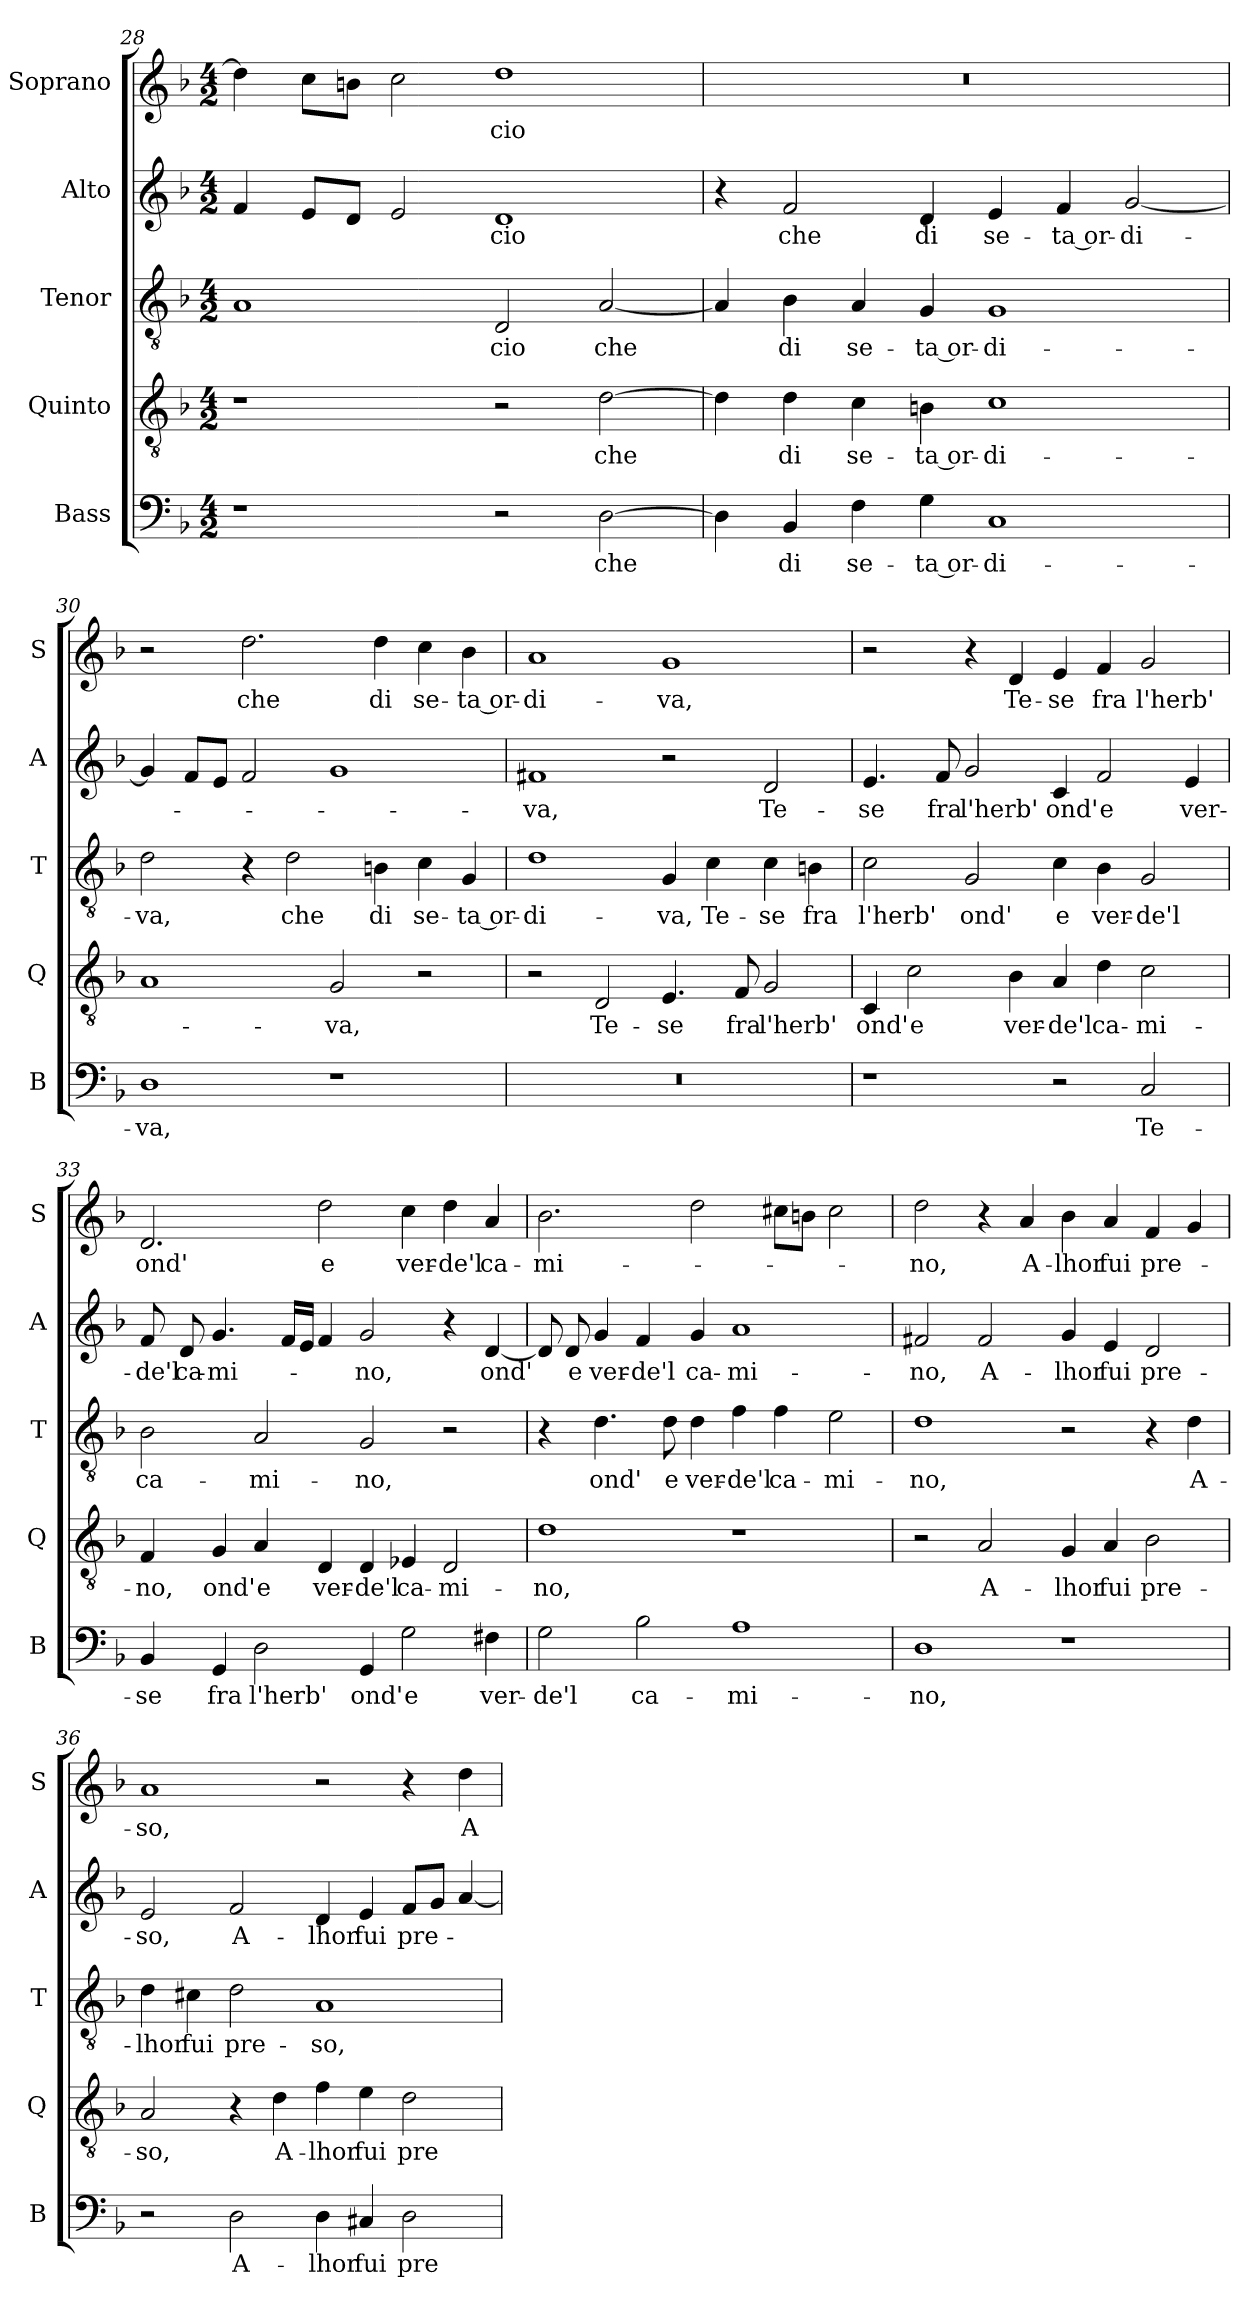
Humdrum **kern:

**kern	**text	**kern	**text	**kern	**text	**kern	**text	**kern	**text
*part5	*part5	*part4	*part4	*part3	*part3	*part2	*part2	*part1	*part1
*staff5	*staff5	*staff4	*staff4	*staff3	*staff3	*staff2	*staff2	*staff1	*staff1
*I"Bass	*	*I"Quinto	*	*I"Tenor	*	*I"Alto	*	*I"Soprano	*
*I'B	*	*I'Q	*	*I'T	*	*I'A	*	*I'S	*
*clefF4	*	*clefGv2	*	*clefGv2	*	*clefG2	*	*clefG2	*
*k[b-]	*	*k[b-]	*	*k[b-]	*	*k[b-]	*	*k[b-]	*
*F:	*	*F:	*	*F:	*	*F:	*	*F:	*
*M4/2	*	*M4/2	*	*M4/2	*	*M4/2	*	*M4/2	*
=28	=28	=28	=28	=28	=28	=28	=28	=28	=28
1r	.	1r	.	1A	.	4f/	.	4dd\]	.
.	.	.	.	.	.	8e/L	.	8cc\L	.
.	.	.	.	.	.	8d/J	.	8bn\J	.
.	.	.	.	.	.	2e/	.	2cc\	.
!	!	!	!	!	!LO:LY:b	!	!LO:LY:b	!	!LO:LY:b
2r	.	2r	.	2D/	-cio	1d	-cio	1dd	-cio
!	!LO:LY:b	!	!LO:LY:b	!	!LO:LY:b	!	!	!	!
[2D\	che	[2d\	che	[2A/	che	.	.	.	.
=29	=29	=29	=29	=29	=29	=29	=29	=29	=29
4D\]	.	4d\]	.	4A/]	.	4r	.	0r	.
!	!LO:LY:b	!	!LO:LY:b	!	!LO:LY:b	!	!LO:LY:b	!	!
4BB-/	di	4d\	di	4B-\	di	2f/	che	.	.
!	!LO:LY:b	!	!LO:LY:b	!	!LO:LY:b	!	!	!	!
4F\	se-	4c\	se-	4A/	se-	.	.	.	.
!	!LO:LY:b	!	!LO:LY:b	!	!LO:LY:b	!	!LO:LY:b	!	!
4G\	-ta or-	4Bn\	-ta or-	4G/	-ta or-	4d/	di	.	.
!	!LO:LY:b	!	!LO:LY:b	!	!LO:LY:b	!	!LO:LY:b	!	!
1C	-di-	1c	-di-	1G	-di-	4e/	se-	.	.
!	!	!	!	!	!	!	!LO:LY:b	!	!
.	.	.	.	.	.	4f/	-ta or-	.	.
!	!	!	!	!	!	!	!LO:LY:b	!	!
.	.	.	.	.	.	[2g/	-di-	.	.
!!LO:LB:g=z
=30	=30	=30	=30	=30	=30	=30	=30	=30	=30
!	!LO:LY:b	!	!	!	!LO:LY:b	!	!	!	!
1D	-va,	1A	.	2d\	-va,	4g/]	.	2r	.
.	.	.	.	.	.	8f/L	.	.	.
.	.	.	.	.	.	8e/J	.	.	.
!	!	!	!	!	!	!	!	!	!LO:LY:b
.	.	.	.	4r	.	2f/	.	2.dd\	che
!	!	!	!	!	!LO:LY:b	!	!	!	!
.	.	.	.	2d\	che	.	.	.	.
!	!	!	!LO:LY:b	!	!	!	!	!	!
1r	.	2G/	-va,	.	.	1g	.	.	.
!	!	!	!	!	!LO:LY:b	!	!	!	!LO:LY:b
.	.	.	.	4Bn\	di	.	.	4dd\	di
!	!	!	!	!	!LO:LY:b	!	!	!	!LO:LY:b
.	.	2r	.	4c\	se-	.	.	4cc\	se-
!	!	!	!	!	!LO:LY:b	!	!	!	!LO:LY:b
.	.	.	.	4G/	-ta or-	.	.	4b-\	-ta or-
=31	=31	=31	=31	=31	=31	=31	=31	=31	=31
!	!	!	!	!	!LO:LY:b	!	!LO:LY:b	!	!LO:LY:b
0r	.	2r	.	1d	-di-	1f#X	-va,	1a	-di-
!	!	!	!LO:LY:b	!	!	!	!	!	!
.	.	2D/	Te-	.	.	.	.	.	.
!	!	!	!LO:LY:b	!	!LO:LY:b	!	!	!	!LO:LY:b
.	.	4.E/	-se	4G/	-va,	2r	.	1g	-va,
!	!	!	!	!	!LO:LY:b	!	!	!	!
.	.	.	.	4c\	Te-	.	.	.	.
!	!	!	!LO:LY:b	!	!	!	!	!	!
.	.	8F/	fra	.	.	.	.	.	.
!	!	!	!LO:LY:b	!	!LO:LY:b	!	!LO:LY:b	!	!
.	.	2G/	l'herb'	4c\	-se	2d/	Te-	.	.
!	!	!	!	!	!LO:LY:b	!	!	!	!
.	.	.	.	4Bn\	fra	.	.	.	.
=32	=32	=32	=32	=32	=32	=32	=32	=32	=32
!	!	!	!LO:LY:b	!	!LO:LY:b	!	!LO:LY:b	!	!
1r	.	4C/	ond'	2c\	l'herb'	4.e/	-se	2r	.
!	!	!	!LO:LY:b	!	!	!	!	!	!
.	.	2c\	e	.	.	.	.	.	.
!	!	!	!	!	!	!	!LO:LY:b	!	!
.	.	.	.	.	.	8f/	fra	.	.
!	!	!	!	!	!LO:LY:b	!	!LO:LY:b	!	!
.	.	.	.	2G/	ond'	2g/	l'herb'	4r	.
!	!	!	!LO:LY:b	!	!	!	!	!	!LO:LY:b
.	.	4B-\	ver-	.	.	.	.	4d/	Te-
!	!	!	!LO:LY:b	!	!LO:LY:b	!	!LO:LY:b	!	!LO:LY:b
2r	.	4A/	-de'l	4c\	e	4c/	ond'	4e/	-se
!	!	!	!LO:LY:b	!	!LO:LY:b	!	!LO:LY:b	!	!LO:LY:b
.	.	4d\	ca-	4B-\	ver-	2f/	e	4f/	fra
!	!LO:LY:b	!	!LO:LY:b	!	!LO:LY:b	!	!	!	!LO:LY:b
2C/	Te-	2c\	-mi-	2G/	-de'l	.	.	2g/	l'herb'
!	!	!	!	!	!	!	!LO:LY:b	!	!
.	.	.	.	.	.	4e/	ver-	.	.
!!LO:LB:g=z
=33	=33	=33	=33	=33	=33	=33	=33	=33	=33
!	!LO:LY:b	!	!LO:LY:b	!	!LO:LY:b	!	!LO:LY:b	!	!LO:LY:b
4BB-/	-se	4F/	-no,	2B-\	ca-	8f/	-de'l	2.d/	ond'
!	!	!	!	!	!	!	!LO:LY:b	!	!
.	.	.	.	.	.	8d/	ca-	.	.
!	!LO:LY:b	!	!LO:LY:b	!	!	!	!LO:LY:b	!	!
4GG/	fra	4G/	ond'	.	.	4.g/	-mi-	.	.
!	!LO:LY:b	!	!LO:LY:b	!	!LO:LY:b	!	!	!	!
2D\	l'herb'	4A/	e	2A/	-mi-	.	.	.	.
.	.	.	.	.	.	16f/LL	.	.	.
.	.	.	.	.	.	16e/JJ	.	.	.
!	!	!	!LO:LY:b	!	!	!	!	!	!LO:LY:b
.	.	4D/	ver-	.	.	4f/	.	2dd\	e
!	!LO:LY:b	!	!LO:LY:b	!	!LO:LY:b	!	!LO:LY:b	!	!
4GG/	ond'	4D/	-de'l	2G/	-no,	2g/	-no,	.	.
!	!LO:LY:b	!	!LO:LY:b	!	!	!	!	!	!LO:LY:b
2G\	e	4E-X/	ca-	.	.	.	.	4cc\	ver-
!	!	!	!LO:LY:b	!	!	!	!	!	!LO:LY:b
.	.	2D/	-mi-	2r	.	4r	.	4dd\	-de'l
!	!LO:LY:b	!	!	!	!	!	!LO:LY:b	!	!LO:LY:b
4F#X\	ver-	.	.	.	.	[4d/	ond'	4a/	ca-
=34	=34	=34	=34	=34	=34	=34	=34	=34	=34
!	!LO:LY:b	!	!LO:LY:b	!	!	!	!	!	!LO:LY:b
2G\	-de'l	1d	-no,	4r	.	8d/]	.	2.b-\	-mi-
!	!	!	!	!	!	!	!LO:LY:b	!	!
.	.	.	.	.	.	8d/	e	.	.
!	!	!	!	!	!LO:LY:b	!	!LO:LY:b	!	!
.	.	.	.	4.d\	ond'	4g/	ver-	.	.
!	!LO:LY:b	!	!	!	!	!	!LO:LY:b	!	!
2B-\	ca-	.	.	.	.	4f/	-de'l	.	.
!	!	!	!	!	!LO:LY:b	!	!	!	!
.	.	.	.	8d\	e	.	.	.	.
!	!	!	!	!	!LO:LY:b	!	!LO:LY:b	!	!
.	.	.	.	4d\	ver-	4g/	ca-	2dd\	.
!	!LO:LY:b	!	!	!	!LO:LY:b	!	!LO:LY:b	!	!
1A	-mi-	1r	.	4f\	-de'l	1a	-mi-	.	.
!	!	!	!	!	!LO:LY:b	!	!	!	!
.	.	.	.	4f\	ca-	.	.	8cc#X\L	.
.	.	.	.	.	.	.	.	8bn\J	.
!	!	!	!	!	!LO:LY:b	!	!	!	!
.	.	.	.	2e\	-mi-	.	.	2cc#\	.
=35	=35	=35	=35	=35	=35	=35	=35	=35	=35
!	!LO:LY:b	!	!	!	!LO:LY:b	!	!LO:LY:b	!	!LO:LY:b
1D	-no,	2r	.	1d	-no,	2f#X/	-no,	2dd\	-no,
!	!	!	!LO:LY:b	!	!	!	!LO:LY:b	!	!
.	.	2A/	A-	.	.	2f#/	A-	4r	.
!	!	!	!	!	!	!	!	!	!LO:LY:b
.	.	.	.	.	.	.	.	4a/	A-
!	!	!	!LO:LY:b	!	!	!	!LO:LY:b	!	!LO:LY:b
1r	.	4G/	-lhor	2r	.	4g/	-lhor	4b-\	-lhor
!	!	!	!LO:LY:b	!	!	!	!LO:LY:b	!	!LO:LY:b
.	.	4A/	fui	.	.	4e/	fui	4a/	fui
!	!	!	!LO:LY:b	!	!	!	!LO:LY:b	!	!LO:LY:b
.	.	2B-\	pre-	4r	.	2d/	pre-	4f/	pre-
!	!	!	!	!	!LO:LY:b	!	!	!	!
.	.	.	.	4d\	A-	.	.	4g/	.
!!LO:PB:g=z
=36	=36	=36	=36	=36	=36	=36	=36	=36	=36
!	!	!	!LO:LY:b	!	!LO:LY:b	!	!LO:LY:b	!	!LO:LY:b
2r	.	2A/	-so,	4d\	-lhor	2e/	-so,	1a	-so,
!	!	!	!	!	!LO:LY:b	!	!	!	!
.	.	.	.	4c#X\	fui	.	.	.	.
!	!LO:LY:b	!	!	!	!LO:LY:b	!	!LO:LY:b	!	!
2D\	A-	4r	.	2d\	pre-	2f/	A-	.	.
!	!	!	!LO:LY:b	!	!	!	!	!	!
.	.	4d\	A-	.	.	.	.	.	.
!	!LO:LY:b	!	!LO:LY:b	!	!LO:LY:b	!	!LO:LY:b	!	!
4D\	-lhor	4f\	-lhor	1A	-so,	4d/	-lhor	2r	.
!	!LO:LY:b	!	!LO:LY:b	!	!	!	!LO:LY:b	!	!
4C#X/	fui	4e\	fui	.	.	4e/	fui	.	.
!	!LO:LY:b	!	!LO:LY:b	!	!	!	!LO:LY:b	!	!
2D\	pre-	2d\	pre-	.	.	8f/L	pre-	4r	.
.	.	.	.	.	.	8g/J	.	.	.
!	!	!	!	!	!	!	!	!	!LO:LY:b
.	.	.	.	.	.	[4a/	.	4dd\	A-
=	=	=	=	=	=	=	=	=	=
*-	*-	*-	*-	*-	*-	*-	*-	*-	*-
